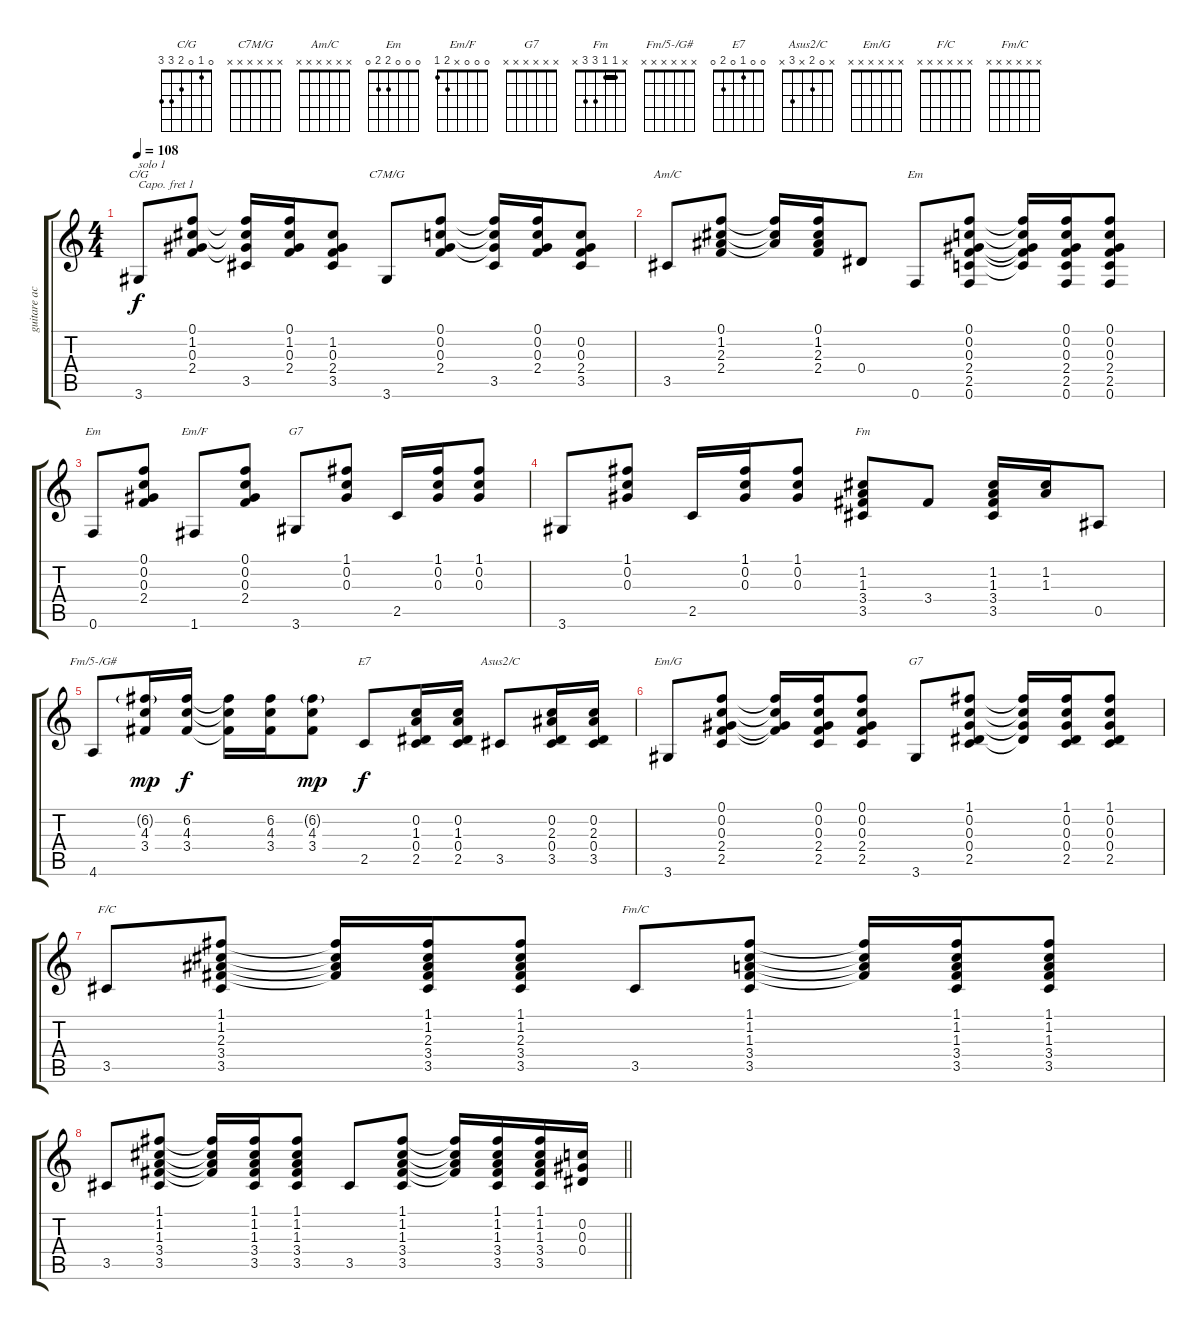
\track ("guitare acoustique" "guitare ac") {instrument acousticguitarsteel}
\staff {score tabs}
\capo 1
\tuning (E4 B3 G3 D3 A2 E2) {hide}
\chord ("C/G" 0 1 0 2 3 3)
\chord ("C7M/G" x x x x x x)
\chord ("Am/C" x x x x x x)
\chord ("Em" x x x x x x)
\chord ("Em" 0 0 0 2 2 0)
\chord ("Em/F" 0 0 0 x 2 1)
\chord ("G7" 1 0 0 0 2 3)
\chord ("Fm" x 1 1 3 3 x) {barre 1}
\chord ("Fm/5-/G#" x x x x x x)
\chord ("E7" 0 0 1 0 2 0)
\chord ("Asus2/C" x 0 2 x 3 x)
\chord ("Em/G" x x x x x x)
\chord ("G7" x x x x x x)
\chord ("F/C" x x x x x x)
\chord ("Fm/C" x x x x x x)
\ts (4 4)
\tempo 108
\clef g2
\ks c
3.6.8{ch "C/G" txt "solo 1" dy f} (0.1 1.2 0.3 2.4).8 (0.1{t} 1.2{t} 0.3{t} 3.5).16 (0.1 1.2 0.3 2.4).16 (1.2 0.3 2.4 3.5).8 3.6.8{ch "C7M/G"} (0.1 0.2 0.3 2.4).8 (0.1{t} 0.2{t} 0.3{t} 3.5).16 (0.1 0.2 0.3 2.4).16 (0.2 0.3 2.4 3.5).8 |
3.5.8{ch "Am/C"} (0.1 1.2 2.3 2.4).8 (0.1{t} 1.2{t} 2.3{t}).16 (0.1 1.2 2.3 2.4).16 0.4.8 0.6.8{ch "Em"} (0.1 0.2 0.3 2.4 2.5 0.6).8 (0.1{t} 0.2{t} 0.3{t} 2.4{t} 2.5{t}).16 (0.1 0.2 0.3 2.4 2.5 0.6).16 (0.1 0.2 0.3 2.4 2.5 0.6).8 |
0.6.8{ch "Em"} (0.1 0.2 0.3 2.4).8 1.6.8{ch "Em/F"} (0.1 0.2 0.3 2.4).8 3.6.8{ch "G7"} (1.1 0.2 0.3).8 2.5.16 (1.1 0.2 0.3).16 (1.1 0.2 0.3).8 |
3.6.8 (1.1 0.2 0.3).8 2.5.16 (1.1 0.2 0.3).16 (1.1 0.2 0.3).8 (1.2 1.3 3.4 3.5).8{ch "Fm"} 3.4.8 (1.2 1.3 3.4 3.5).16 (1.2 1.3).16 0.5.8 |
4.6.8{ch "Fm/5-/G#"} (6.2{g} 4.3 3.4).16{dy mp} (6.2 4.3 3.4).16{dy f} (6.2{t} 4.3{t} 3.4{t}).16 (6.2 4.3 3.4).16 (6.2{g} 4.3 3.4).8{dy mp} 2.5.8{ch "E7" dy f} (0.2 1.3 0.4 2.5).16 (0.2 1.3 0.4 2.5).16 3.5.8{ch "Asus2/C"} (0.2 2.3 0.4 3.5).16 (0.2 2.3 0.4 3.5).16 |
3.6.8{ch "Em/G"} (0.1 0.2 0.3 2.4 2.5).8 (0.1{t} 0.2{t} 0.3{t} 2.4{t}).16 (0.1 0.2 0.3 2.4 2.5).16 (0.1 0.2 0.3 2.4 2.5).8 3.6.8{ch "G7"} (1.1 0.2 0.3 0.4 2.5).8 (1.1{t} 0.2{t} 0.3{t} 0.4{t}).16 (1.1 0.2 0.3 0.4 2.5).16 (1.1 0.2 0.3 0.4 2.5).8 |
3.5.8{ch "F/C"} (1.1 1.2 2.3 3.4 3.5).8 (1.1{t} 1.2{t} 2.3{t} 3.4{t}).16 (1.1 1.2 2.3 3.4 3.5).16 (1.1 1.2 2.3 3.4 3.5).8 3.5.8{ch "Fm/C"} (1.1 1.2 1.3 3.4 3.5).8 (1.1{t} 1.2{t} 1.3{t} 3.4{t}).16 (1.1 1.2 1.3 3.4 3.5).16 (1.1 1.2 1.3 3.4 3.5).8 |
\barLineRight lightlight
3.5.8 (1.1 1.2 1.3 3.4 3.5).8 (1.1{t} 1.2{t} 1.3{t} 3.4{t}).16 (1.1 1.2 1.3 3.4 3.5).16 (1.1 1.2 1.3 3.4 3.5).8 3.5.8 (1.1 1.2 1.3 3.4 3.5).8 (1.1{t} 1.2{t} 1.3{t} 3.4{t}).16 (1.1 1.2 1.3 3.4 3.5).16 (1.1 1.2 1.3 3.4 3.5).16 (0.2 0.3 0.4).16
